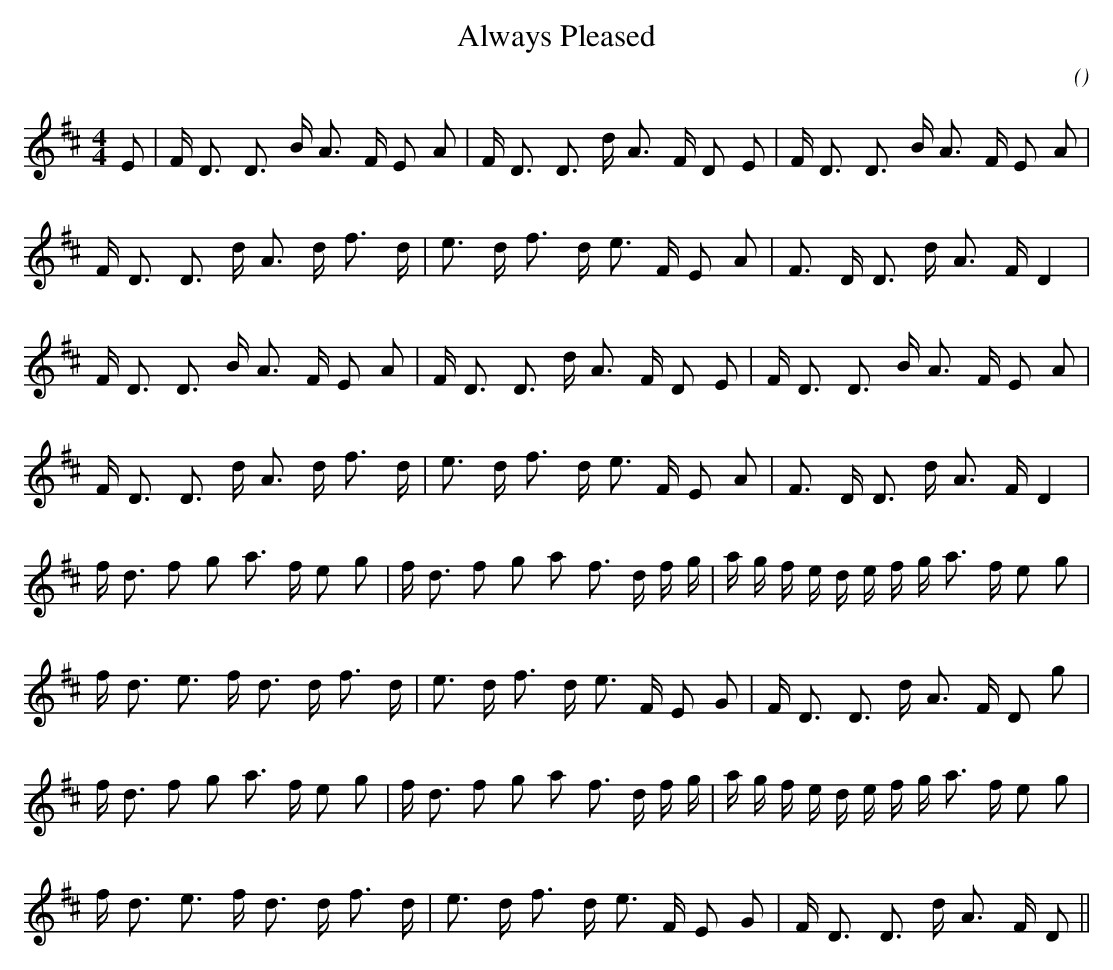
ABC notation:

X:1
T: Always Pleased
C:
O:
M:4/4
K:D
K:D
M:4/4
L:1/16
E2 |F D3 D3 B A3 F E2 A2 |F D3 D3 d A3 F D2 E2 |F D3 D3 B A3 F E2 A2 |F D3 D3 d A3 d f3 d |e3 d f3 d e3 F E2 A2 |F3 D D3 d A3 F D4 |
F D3 D3 B A3 F E2 A2 |F D3 D3 d A3 F D2 E2 |F D3 D3 B A3 F E2 A2 |F D3 D3 d A3 d f3 d |e3 d f3 d e3 F E2 A2 |F3 D D3 d A3 F D4 |
f d3 f2 g2 a3 f e2 g2 |f d3 f2 g2 a2 f3 d f g |a g f e d e f g a3 f e2 g2 |f d3 e3 f d3 d f3 d |e3 d f3 d e3 F E2 G2 |F D3 D3 d A3 F D2 g2 |
f d3 f2 g2 a3 f e2 g2 |f d3 f2 g2 a2 f3 d f g |a g f e d e f g a3 f e2 g2 |f d3 e3 f d3 d f3 d |e3 d f3 d e3 F E2 G2 |F D3 D3 d A3 F D2 ||
